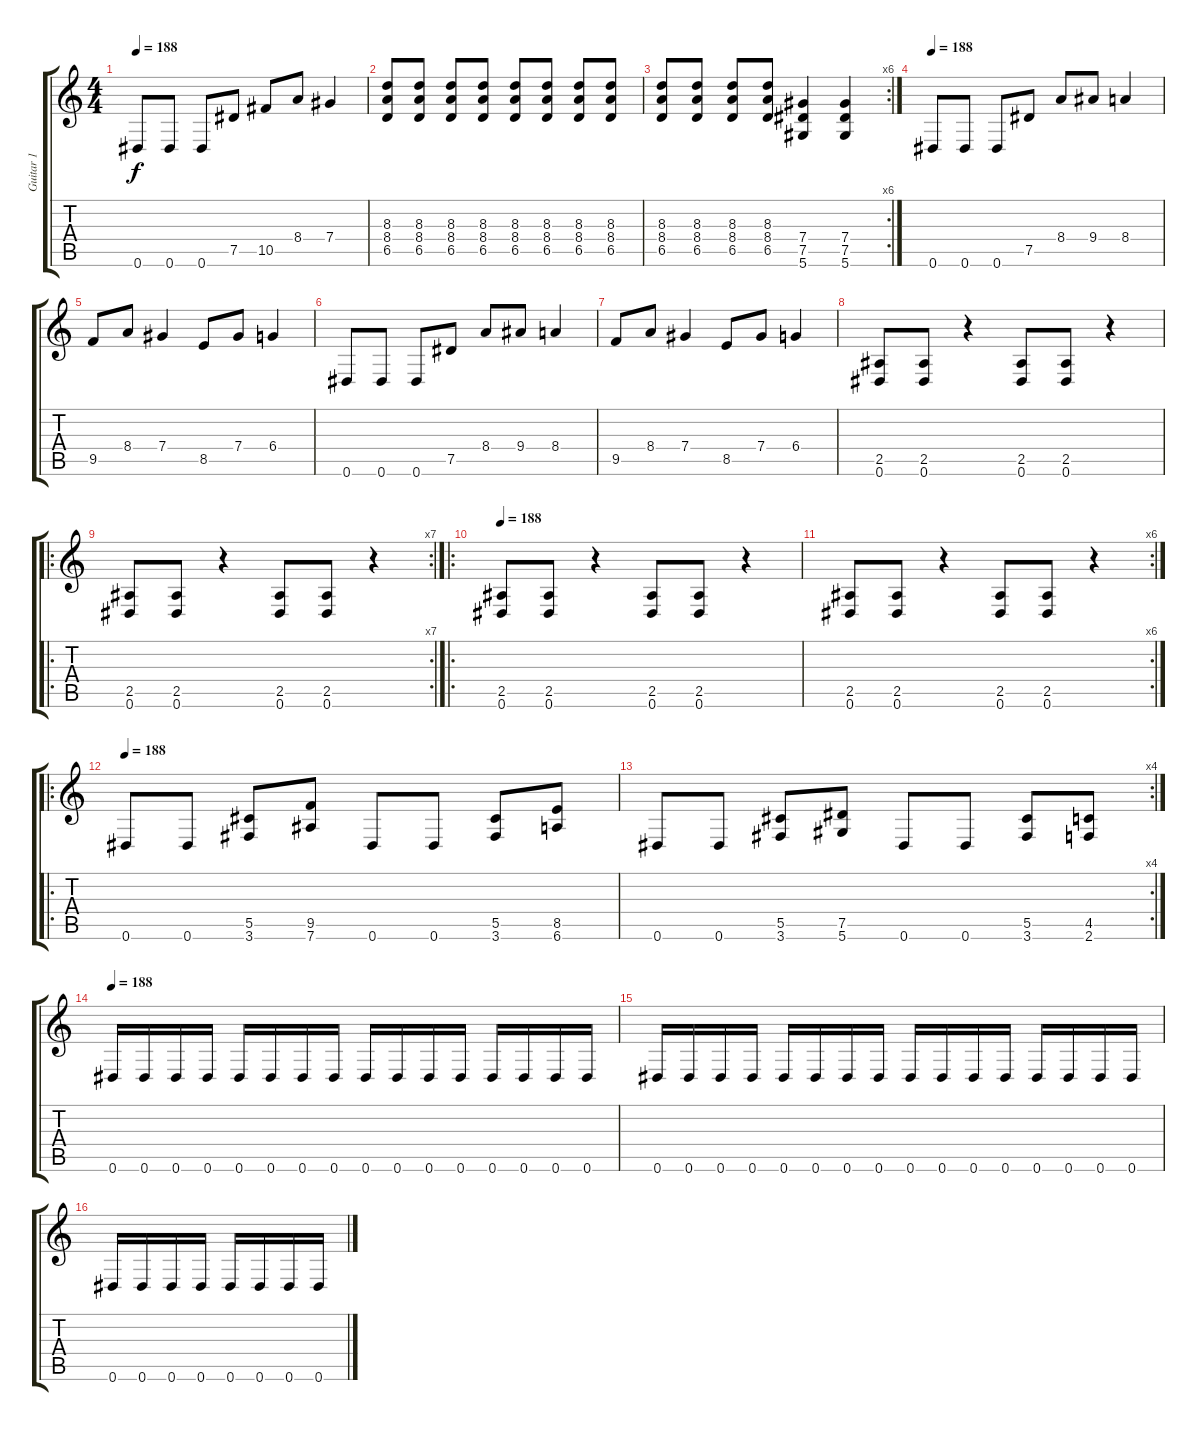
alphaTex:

\track ("Guitar 1" "Guitar 1") {instrument overdrivenguitar}
\staff {score tabs}
\tuning (Eb4 Bb3 Gb3 Db3 Ab2 Eb2) {hide}
\ts (4 4)
\tempo 188
\clef g2
\ks c
0.6.8{dy f} 0.6.8 0.6.8 7.5.8 10.5.8 8.4.8 7.4.4 |
(8.3 8.4 6.5).8 (8.3 8.4 6.5).8 (8.3 8.4 6.5).8 (8.3 8.4 6.5).8 (8.3 8.4 6.5).8 (8.3 8.4 6.5).8 (8.3 8.4 6.5).8 (8.3 8.4 6.5).8 |
\rc 6
(8.3 8.4 6.5).8 (8.3 8.4 6.5).8 (8.3 8.4 6.5).8 (8.3 8.4 6.5).8 (7.4 7.5 5.6).4 (7.4 7.5 5.6).4 |
\tempo 188
0.6.8 0.6.8 0.6.8 7.5.8 8.4.8 9.4.8 8.4.4 |
9.5.8 8.4.8 7.4.4 8.5.8 7.4.8 6.4.4 |
0.6.8 0.6.8 0.6.8 7.5.8 8.4.8 9.4.8 8.4.4 |
9.5.8 8.4.8 7.4.4 8.5.8 7.4.8 6.4.4 |
(2.5 0.6).8 (2.5 0.6).8 r.4 (2.5 0.6).8 (2.5 0.6).8 r.4 |
\ro
\rc 7
(2.5 0.6).8 (2.5 0.6).8 r.4 (2.5 0.6).8 (2.5 0.6).8 r.4 |
\ro
\tempo 188
(2.5 0.6).8 (2.5 0.6).8 r.4 (2.5 0.6).8 (2.5 0.6).8 r.4 |
\rc 6
(2.5 0.6).8 (2.5 0.6).8 r.4 (2.5 0.6).8 (2.5 0.6).8 r.4 |
\ro
\tempo 188
0.6.8 0.6.8 (5.5 3.6).8 (9.5 7.6).8 0.6.8 0.6.8 (5.5 3.6).8 (8.5 6.6).8 |
\rc 4
0.6.8 0.6.8 (5.5 3.6).8 (7.5 5.6).8 0.6.8 0.6.8 (5.5 3.6).8 (4.5 2.6).8 |
\tempo 188
0.6.16 0.6.16 0.6.16 0.6.16 0.6.16 0.6.16 0.6.16 0.6.16 0.6.16 0.6.16 0.6.16 0.6.16 0.6.16 0.6.16 0.6.16 0.6.16 |
0.6.16 0.6.16 0.6.16 0.6.16 0.6.16 0.6.16 0.6.16 0.6.16 0.6.16 0.6.16 0.6.16 0.6.16 0.6.16 0.6.16 0.6.16 0.6.16 |
0.6.16 0.6.16 0.6.16 0.6.16 0.6.16 0.6.16 0.6.16 0.6.16
